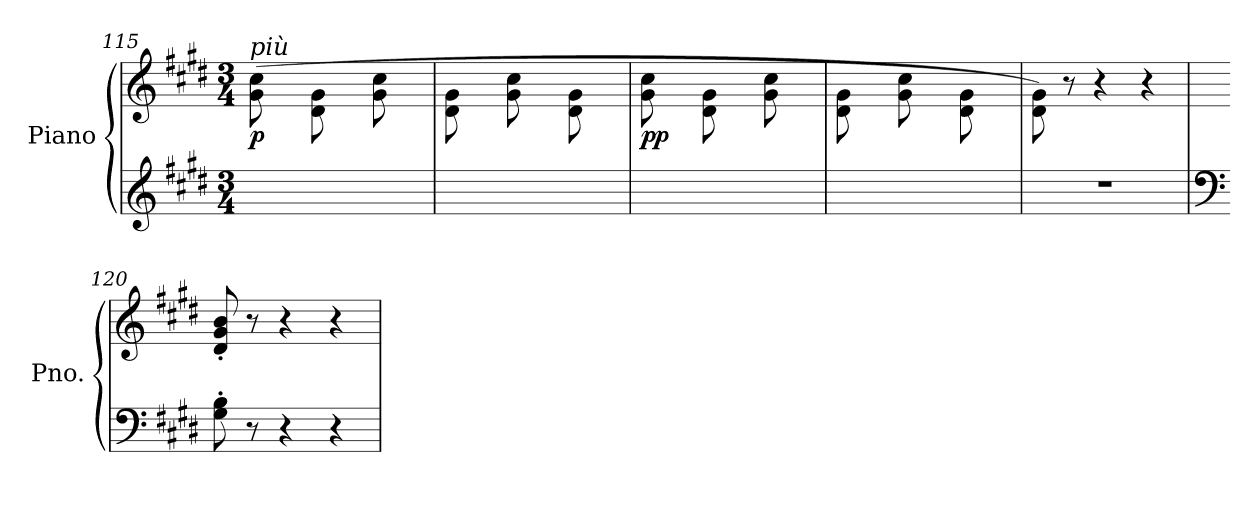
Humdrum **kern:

**kern	**kern	**dynam
*part1	*part1	*part1
*staff2	*staff1	*staff1/2
*I"Piano	*	*
*I'Pno.	*	*
!!LO:LB:g=z
*clefG2	*clefG2	*
*k[f#c#g#d#]	*k[f#c#g#d#]	*
*M3/4	*M3/4	*
=115	=115	=115
*^	*	*
!	!	!LO:TX:i:t=più	!
!	!	!	!LO:DY:b
8ryy	2.ryy	(>8g#\ 8cc#\L	p
8e/ 8b/	.	8ryy	.
8ryy	.	8d#\ 8g#\	.
8e/ 8b/	.	8ryy	.
8ryy	.	8g#\ 8cc#\	.
8e/ 8b/J	.	8ryy	.
=116	=116	=116	=116
8ryy	2.ryy	8d#\ 8g#\L	.
8e/ 8b/	.	8ryy	.
8ryy	.	8g#\ 8cc#\	.
8e/ 8b/	.	8ryy	.
8ryy	.	8d#\ 8g#\	.
8e/ 8b/J	.	8ryy	.
=117	=117	=117	=117
!	!	!	!LO:DY:b
8ryy	2.ryy	8g#\ 8cc#\L	pp
8e/ 8b/	.	8ryy	.
8ryy	.	8d#\ 8g#\	.
8e/ 8b/	.	8ryy	.
8ryy	.	8g#\ 8cc#\	.
8e/ 8b/J	.	8ryy	.
=118	=118	=118	=118
8ryy	2.ryy	8d#\ 8g#\L	.
8e/ 8b/	.	8ryy	.
8ryy	.	8g#\ 8cc#\	.
8e/ 8b/	.	8ryy	.
8ryy	.	8d#\ 8g#\	.
8e/ 8b/J	.	8ryy	.
*v	*v	*	*
!!LO:LB:g=z
=119	=119	=119
2.r	8d#\ 8g#\)	.
.	8r	.
.	4r	.
.	4r	.
=120	=120	=120
*clefF4	*	*
8G#\' 8B\'	8d#/' 8g#/' 8b/'	.
8r	8r	.
4r	4r	.
4r	4r	.
=	=	=
*-	*-	*-
